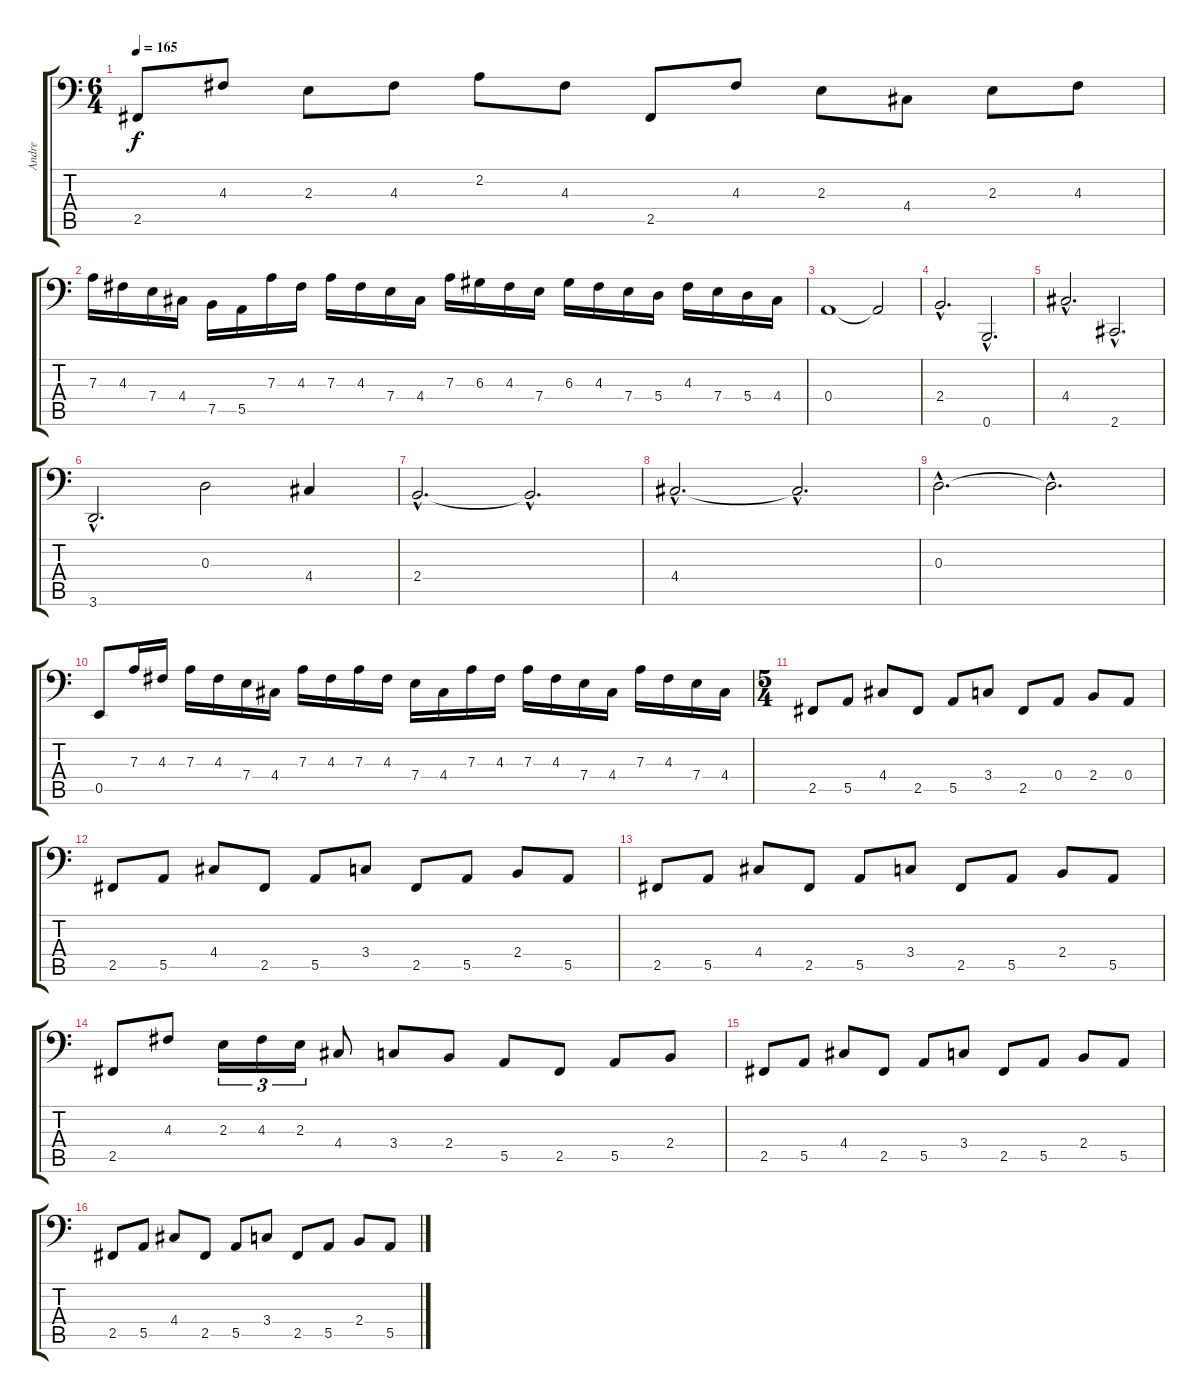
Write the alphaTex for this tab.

\track ("Andre" "Andre") {instrument electricbassfinger}
\staff {score tabs}
\tuning (C3 G2 D2 A1 E1 B0) {hide}
\ts (6 4)
\tempo 165
\clef f4
\ks c
2.5.8{dy f} 4.3.8 2.3.8 4.3.8 2.2.8 4.3.8 2.5.8 4.3.8 2.3.8 4.4.8 2.3.8 4.3.8 |
7.3.16 4.3.16 7.4.16 4.4.16 7.5.16 5.5.16 7.3.16 4.3.16 7.3.16 4.3.16 7.4.16 4.4.16 7.3.16 6.3.16 4.3.16 7.4.16 6.3.16 4.3.16 7.4.16 5.4.16 4.3.16 7.4.16 5.4.16 4.4.16 |
0.4.1 0.4{t}.2 |
2.4{hac}.2{d} 0.6{hac}.2{d} |
4.4{hac}.2{d} 2.6{hac}.2{d} |
3.6{hac}.2{d} 0.3.2 4.4.4 |
2.4{hac}.2{d} 2.4{hac t}.2{d} |
4.4{hac}.2{d} 4.4{hac t}.2{d} |
0.3{hac}.2{d} 0.3{hac t}.2{d} |
0.5.8 7.3.16 4.3.16 7.3.16 4.3.16 7.4.16 4.4.16 7.3.16 4.3.16 7.3.16 4.3.16 7.4.16 4.4.16 7.3.16 4.3.16 7.3.16 4.3.16 7.4.16 4.4.16 7.3.16 4.3.16 7.4.16 4.4.16 |
\ts (5 4)
2.5.8 5.5.8 4.4.8 2.5.8 5.5.8 3.4.8 2.5.8 0.4.8 2.4.8 0.4.8 |
2.5.8 5.5.8 4.4.8 2.5.8 5.5.8 3.4.8 2.5.8 5.5.8 2.4.8 5.5.8 |
2.5.8 5.5.8 4.4.8 2.5.8 5.5.8 3.4.8 2.5.8 5.5.8 2.4.8 5.5.8 |
2.5.8 4.3.8 2.3.16{tu (3 2)} 4.3.16{tu (3 2)} 2.3.16{tu (3 2)} 4.4.8 3.4.8 2.4.8 5.5.8 2.5.8 5.5.8 2.4.8 |
2.5.8 5.5.8 4.4.8 2.5.8 5.5.8 3.4.8 2.5.8 5.5.8 2.4.8 5.5.8 |
2.5.8 5.5.8 4.4.8 2.5.8 5.5.8 3.4.8 2.5.8 5.5.8 2.4.8 5.5.8
